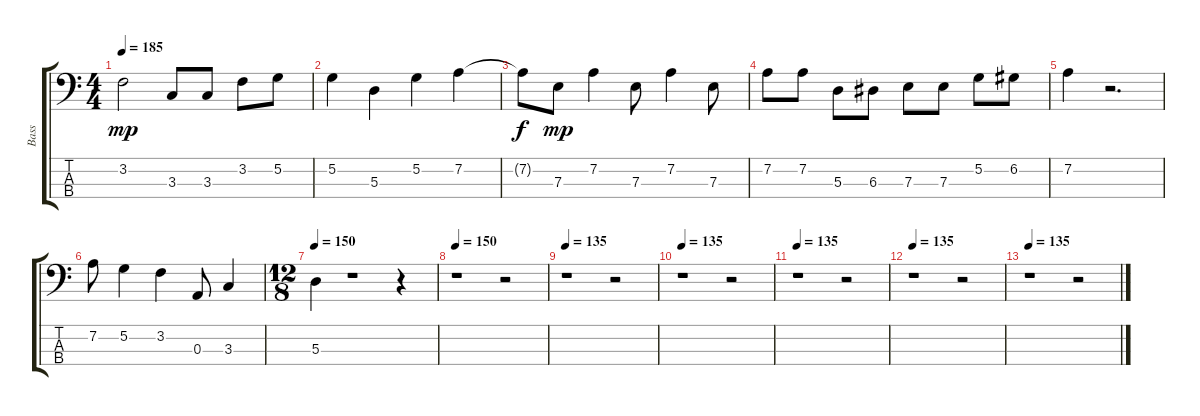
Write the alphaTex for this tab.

\track ("Bass" "Bass") {instrument electricbassfinger}
\staff {score tabs}
\tuning (G2 D2 A1 E1) {hide}
\ts (4 4)
\tempo 185
\clef f4
\ks c
3.2.2{dy mp} 3.3.8 3.3.8 3.2.8 5.2.8 |
5.2.4 5.3.4 5.2.4 7.2.4 |
7.2{t}.8{dy f} 7.3.8{dy mp} 7.2.4 7.3.8 7.2.4 7.3.8 |
7.2.8 7.2.8 5.3.8 6.3.8 7.3.8 7.3.8 5.2.8 6.2.8 |
7.2.4 r.2{d} |
7.2.8 5.2.4 3.2.4 0.3.8 3.3.4 |
\ts (12 8)
\tempo 150
5.3.4 r.1 r.4 |
\tempo 150
r.1 r.2 |
\tempo 135
r.1 r.2 |
\tempo 135
r.1 r.2 |
\tempo 135
r.1 r.2 |
\tempo 135
r.1 r.2 |
\tempo 135
r.1 r.2
